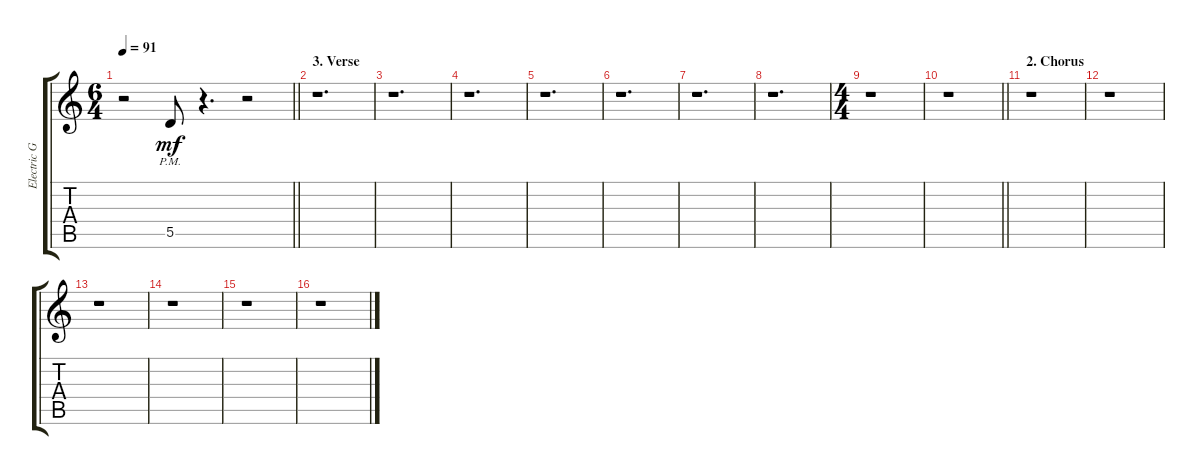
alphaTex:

\track ("Electric Guitar: fills (left)" "Electric G") {instrument electricguitarclean}
\staff {score tabs}
\tuning (E4 B3 G3 D3 A2 E2) {hide}
\ts (6 4)
\tempo 91
\clef g2
\barLineRight lightlight
\ks c
r.2{dy mf} 5.5{pm}.8 r.4{d} r.2 |
\section ("" "3. Verse")
r.1{d} |
r.1{d} |
r.1{d} |
r.1{d} |
r.1{d} |
r.1{d} |
r.1{d} |
\ts (4 4)
r.1 |
\barLineRight lightlight
r.1 |
\section ("" "2. Chorus")
r.1 |
r.1 |
r.1 |
r.1 |
r.1 |
r.1
